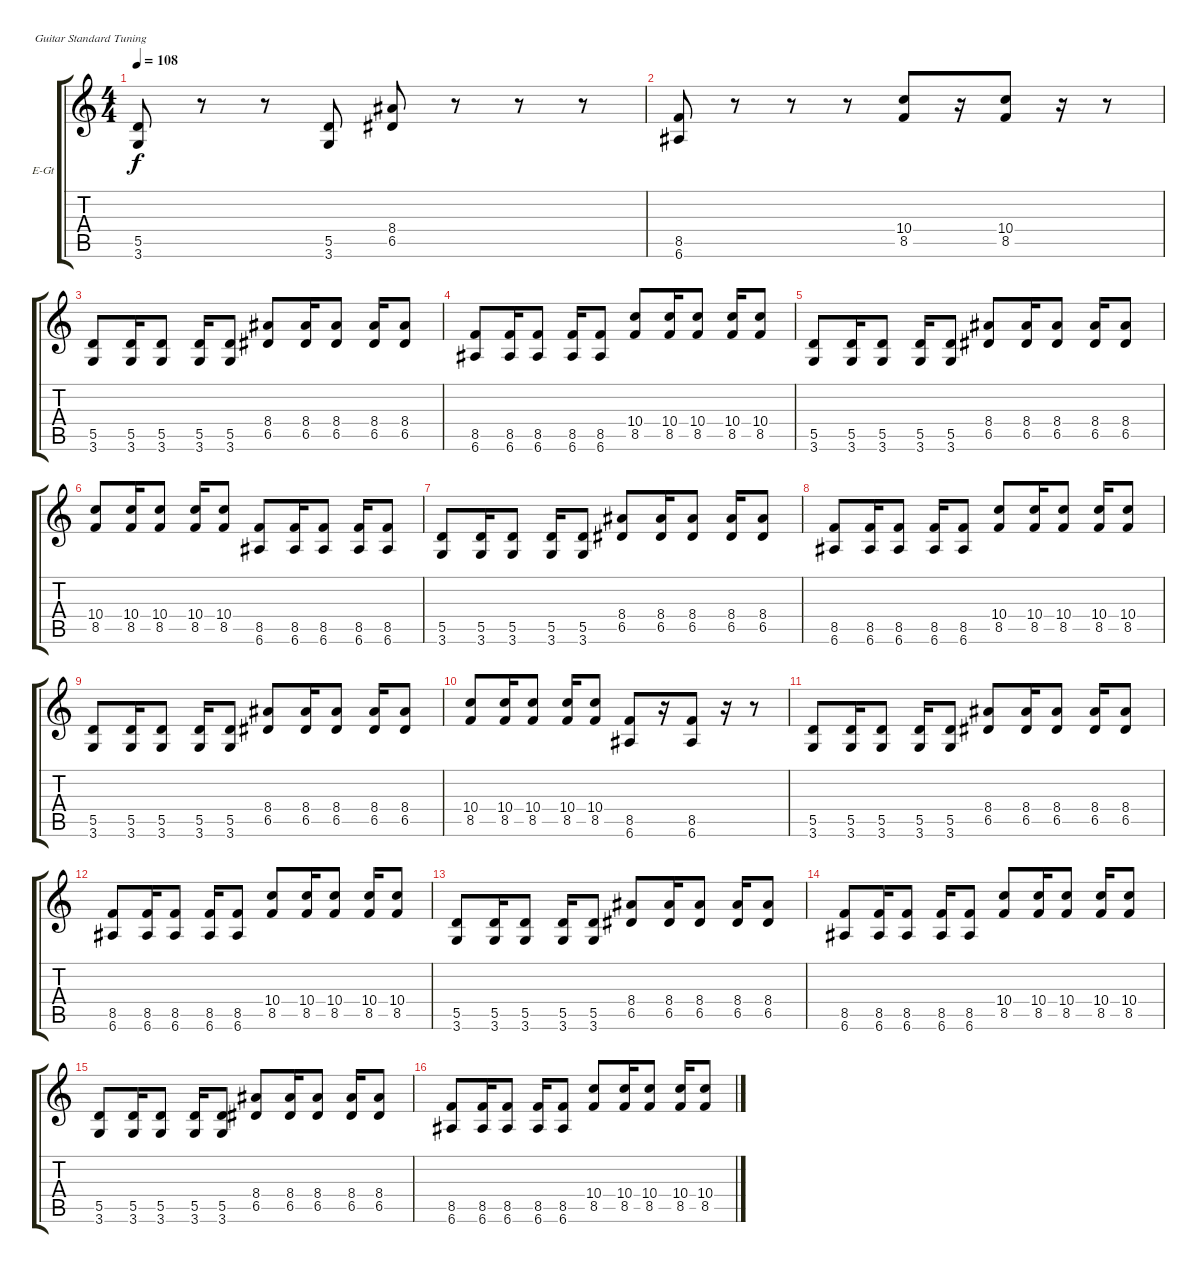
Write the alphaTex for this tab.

\bracketExtendMode groupsimilarinstruments
\firstSystemTrackNameOrientation horizontal
\otherSystemsTrackNameOrientation horizontal
\track ("Гитара" "E-Gt") {instrument distortionguitar}
\staff {score tabs}
\tuning (E4 B3 G3 D3 A2 E2)
\ts (4 4)
\tempo 108
\clef g2
\ks c
(5.5 3.6).8{dy f} r.8 r.8 (5.5 3.6).8 (8.4 6.5).8 r.8 r.8 r.8 |
(8.5 6.6).8 r.8 r.8 r.8 (10.4 8.5).8 r.16 (10.4 8.5).8 r.16 r.8 |
(5.5 3.6).8 (5.5 3.6).16 (5.5 3.6).8 (5.5 3.6).16 (5.5 3.6).8 (8.4 6.5).8 (8.4 6.5).16 (8.4 6.5).8 (8.4 6.5).16 (8.4 6.5).8 |
(8.5 6.6).8 (8.5 6.6).16 (8.5 6.6).8 (8.5 6.6).16 (8.5 6.6).8 (10.4 8.5).8 (10.4 8.5).16 (10.4 8.5).8 (10.4 8.5).16 (10.4 8.5).8 |
(5.5 3.6).8 (5.5 3.6).16 (5.5 3.6).8 (5.5 3.6).16 (5.5 3.6).8 (8.4 6.5).8 (8.4 6.5).16 (8.4 6.5).8 (8.4 6.5).16 (8.4 6.5).8 |
(10.4 8.5).8 (10.4 8.5).16 (10.4 8.5).8 (10.4 8.5).16 (10.4 8.5).8 (8.5 6.6).8 (8.5 6.6).16 (8.5 6.6).8 (8.5 6.6).16 (8.5 6.6).8 |
(5.5 3.6).8 (5.5 3.6).16 (5.5 3.6).8 (5.5 3.6).16 (5.5 3.6).8 (8.4 6.5).8 (8.4 6.5).16 (8.4 6.5).8 (8.4 6.5).16 (8.4 6.5).8 |
(8.5 6.6).8 (8.5 6.6).16 (8.5 6.6).8 (8.5 6.6).16 (8.5 6.6).8 (10.4 8.5).8 (10.4 8.5).16 (10.4 8.5).8 (10.4 8.5).16 (10.4 8.5).8 |
(5.5 3.6).8 (5.5 3.6).16 (5.5 3.6).8 (5.5 3.6).16 (5.5 3.6).8 (8.4 6.5).8 (8.4 6.5).16 (8.4 6.5).8 (8.4 6.5).16 (8.4 6.5).8 |
(10.4 8.5).8 (10.4 8.5).16 (10.4 8.5).8 (10.4 8.5).16 (10.4 8.5).8 (8.5 6.6).8 r.16 (8.5 6.6).8 r.16 r.8 |
(5.5 3.6).8 (5.5 3.6).16 (5.5 3.6).8 (5.5 3.6).16 (5.5 3.6).8 (8.4 6.5).8 (8.4 6.5).16 (8.4 6.5).8 (8.4 6.5).16 (8.4 6.5).8 |
(8.5 6.6).8 (8.5 6.6).16 (8.5 6.6).8 (8.5 6.6).16 (8.5 6.6).8 (10.4 8.5).8 (10.4 8.5).16 (10.4 8.5).8 (10.4 8.5).16 (10.4 8.5).8 |
(5.5 3.6).8 (5.5 3.6).16 (5.5 3.6).8 (5.5 3.6).16 (5.5 3.6).8 (8.4 6.5).8 (8.4 6.5).16 (8.4 6.5).8 (8.4 6.5).16 (8.4 6.5).8 |
(8.5 6.6).8 (8.5 6.6).16 (8.5 6.6).8 (8.5 6.6).16 (8.5 6.6).8 (10.4 8.5).8 (10.4 8.5).16 (10.4 8.5).8 (10.4 8.5).16 (10.4 8.5).8 |
(5.5 3.6).8 (5.5 3.6).16 (5.5 3.6).8 (5.5 3.6).16 (5.5 3.6).8 (8.4 6.5).8 (8.4 6.5).16 (8.4 6.5).8 (8.4 6.5).16 (8.4 6.5).8 |
(8.5 6.6).8 (8.5 6.6).16 (8.5 6.6).8 (8.5 6.6).16 (8.5 6.6).8 (10.4 8.5).8 (10.4 8.5).16 (10.4 8.5).8 (10.4 8.5).16 (10.4 8.5).8
